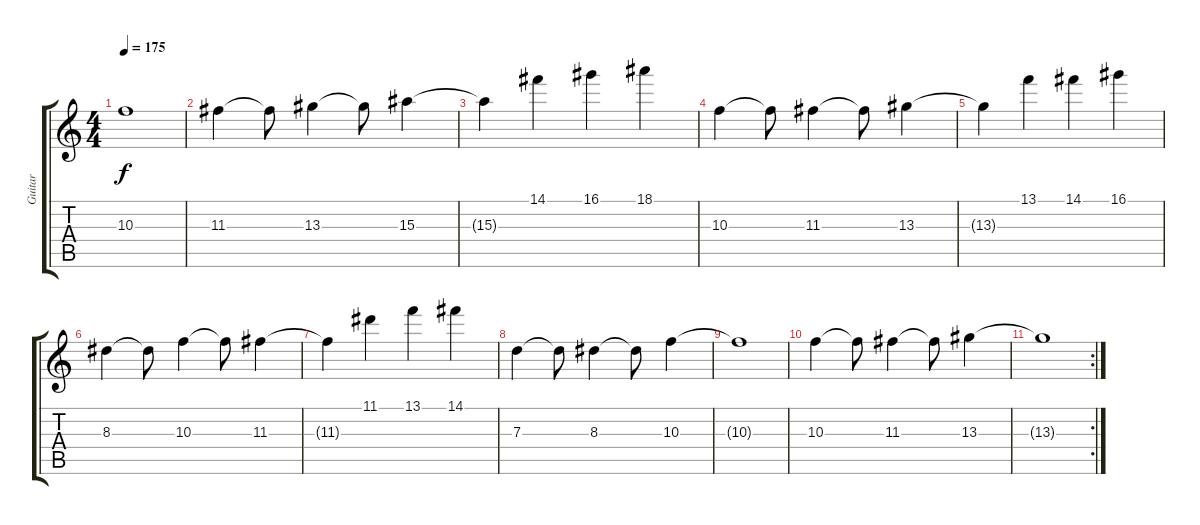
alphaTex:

\track ("Guitar" "Guitar") {instrument overdrivenguitar}
\staff {score tabs}
\tuning (E4 B3 G3 D3 A2 E2) {hide}
\ts (4 4)
\tempo 175
\clef g2
\ks c
10.3{t}.1{dy f} |
11.3.4 11.3{t}.8 13.3.4 13.3{t}.8 15.3.4 |
15.3{t}.4 14.1.4 16.1.4 18.1.4 |
10.3.4 10.3{t}.8 11.3.4 11.3{t}.8 13.3.4 |
13.3{t}.4 13.1.4 14.1.4 16.1.4 |
8.3.4 8.3{t}.8 10.3.4 10.3{t}.8 11.3.4 |
11.3{t}.4 11.1.4 13.1.4 14.1.4 |
7.3.4 7.3{t}.8 8.3.4 8.3{t}.8 10.3.4 |
10.3{t}.1 |
10.3.4 10.3{t}.8 11.3.4 11.3{t}.8 13.3.4 |
\rc 2
13.3{t}.1
